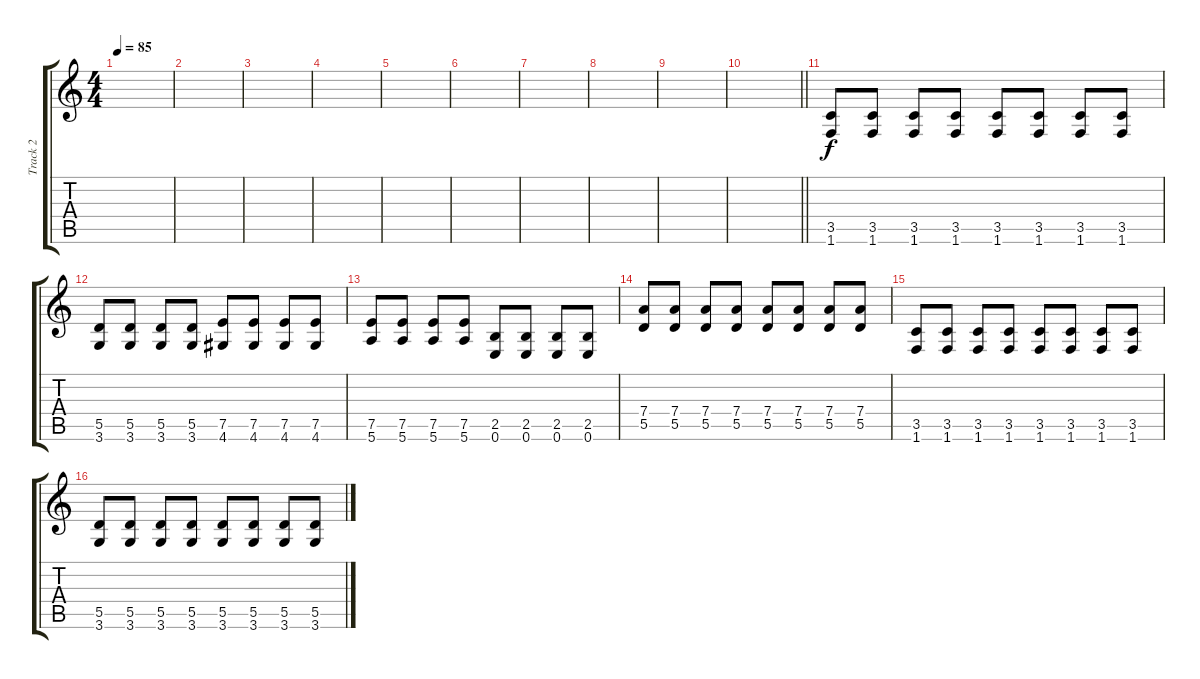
\track ("Track 2" "Track 2") {instrument electricguitarjazz}
\staff {score tabs}
\tuning (E4 B3 G3 D3 A2 E2) {hide}
\ts (4 4)
\tempo 85
\clef g2
\ks c
|
|
|
|
|
|
|
|
|
\barLineRight lightlight
|
(3.5 1.6).8 (3.5 1.6).8 (3.5 1.6).8 (3.5 1.6).8 (3.5 1.6).8 (3.5 1.6).8 (3.5 1.6).8 (3.5 1.6).8 |
(5.5 3.6).8 (5.5 3.6).8 (5.5 3.6).8 (5.5 3.6).8 (7.5 4.6).8 (7.5 4.6).8 (7.5 4.6).8 (7.5 4.6).8 |
(7.5 5.6).8 (7.5 5.6).8 (7.5 5.6).8 (7.5 5.6).8 (2.5 0.6).8 (2.5 0.6).8 (2.5 0.6).8 (2.5 0.6).8 |
(7.4 5.5).8 (7.4 5.5).8 (7.4 5.5).8 (7.4 5.5).8 (7.4 5.5).8 (7.4 5.5).8 (7.4 5.5).8 (7.4 5.5).8 |
(3.5 1.6).8 (3.5 1.6).8 (3.5 1.6).8 (3.5 1.6).8 (3.5 1.6).8 (3.5 1.6).8 (3.5 1.6).8 (3.5 1.6).8 |
(5.5 3.6).8 (5.5 3.6).8 (5.5 3.6).8 (5.5 3.6).8 (5.5 3.6).8 (5.5 3.6).8 (5.5 3.6).8 (5.5 3.6).8
